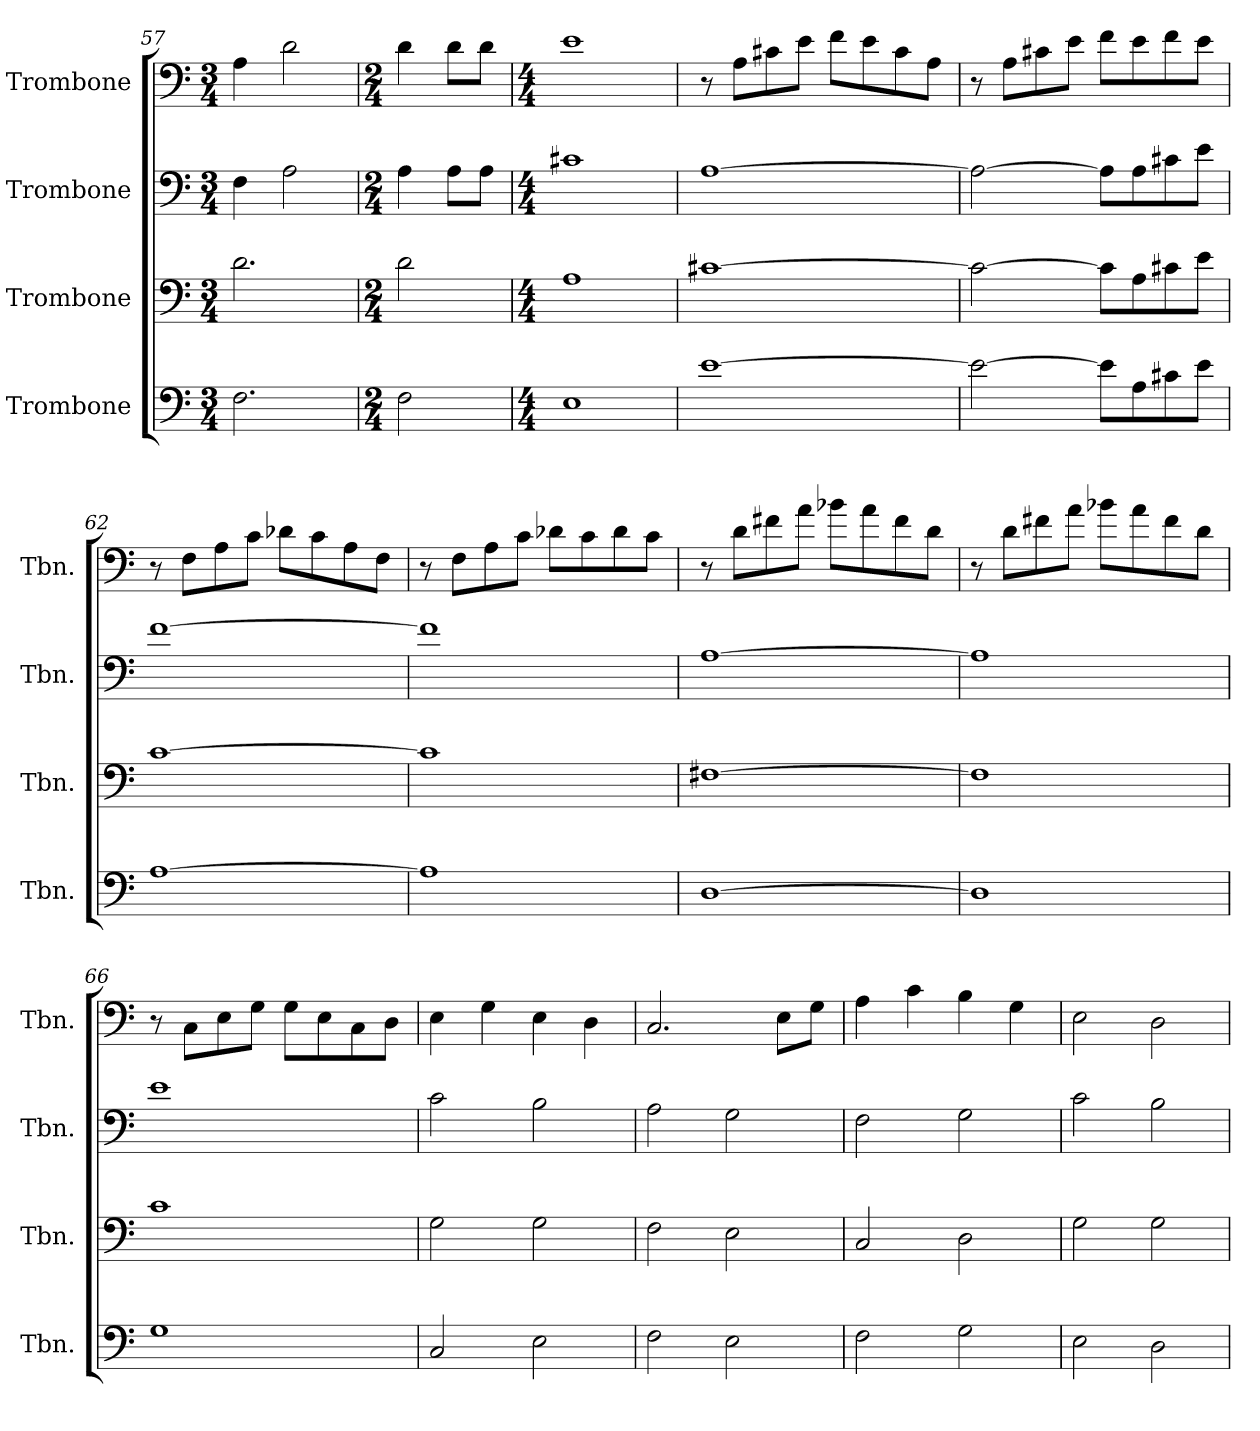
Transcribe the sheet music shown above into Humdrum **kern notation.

**kern	**kern	**kern	**kern
*part4	*part3	*part2	*part1
*staff4	*staff3	*staff2	*staff1
*I"Trombone	*I"Trombone	*I"Trombone	*I"Trombone
*I'Tbn.	*I'Tbn.	*I'Tbn.	*I'Tbn.
!!LO:LB:g=z
*clefF4	*clefF4	*clefF4	*clefF4
*k[]	*k[]	*k[]	*k[]
*M3/4	*M3/4	*M3/4	*M3/4
=57	=57	=57	=57
2.F\	2.d\	4F\	4A\
.	.	2A\	2d\
=58	=58	=58	=58
*M2/4	*M2/4	*M2/4	*M2/4
2F\	2d\	4A\	4d\
.	.	8A\L	8d\L
.	.	8A\J	8d\J
=59	=59	=59	=59
*M4/4	*M4/4	*M4/4	*M4/4
1E	1A	1c#X	1e
=60	=60	=60	=60
*	*	*	*MM68
[1e	[1c#X	[1A	8r
.	.	.	8A\L
.	.	.	8c#X\
.	.	.	8e\J
.	.	.	8f\L
.	.	.	8e\
.	.	.	8c#\
.	.	.	8A\J
=61	=61	=61	=61
2e\_	2c#\_	2A\_	8r
.	.	.	8A\L
.	.	.	8c#X\
.	.	.	8e\J
8e\L]	8c#\L]	8A\L]	8f\L
8A\	8A\	8A\	8e\
8c#X\	8c#X\	8c#X\	8f\
8e\J	8e\J	8e\J	8e\J
=62	=62	=62	=62
[1A	[1c	[1f	8r
.	.	.	8F\L
.	.	.	8A\
.	.	.	8c\J
.	.	.	8d-X\L
.	.	.	8c\
.	.	.	8A\
.	.	.	8F\J
!!LO:PB:g=z
=63	=63	=63	=63
1A]	1c]	1f]	8r
.	.	.	8F\L
.	.	.	8A\
.	.	.	8c\J
.	.	.	8d-X\L
.	.	.	8c\
.	.	.	8d-\
.	.	.	8c\J
=64	=64	=64	=64
[1D	[1F#X	[1A	8r
.	.	.	8d\L
.	.	.	8f#X\
.	.	.	8a\J
.	.	.	8b-X\L
.	.	.	8a\
.	.	.	8f#\
.	.	.	8d\J
=65	=65	=65	=65
1D]	1F#]	1A]	8r
.	.	.	8d\L
.	.	.	8f#X\
.	.	.	8a\J
.	.	.	8b-X\L
.	.	.	8a\
.	.	.	8f#\
.	.	.	8d\J
=66	=66	=66	=66
1G	1c	1e	8r
.	.	.	8C\L
.	.	.	8E\
.	.	.	8G\J
.	.	.	8G\L
.	.	.	8E\
.	.	.	8C\
.	.	.	8D\J
!!LO:LB:g=z
=67	=67	=67	=67
2C/	2G\	2c\	4E\
.	.	.	4G\
2E\	2G\	2B\	4E\
.	.	.	4D\
=68	=68	=68	=68
2F\	2F\	2A\	2.C/
2E\	2E\	2G\	.
.	.	.	8E\L
.	.	.	8G\J
=69	=69	=69	=69
2F\	2C/	2F\	4A\
.	.	.	4c\
2G\	2D\	2G\	4B\
.	.	.	4G\
=70	=70	=70	=70
2E\	2G\	2c\	2E\
2D\	2G\	2B\	2D\
=	=	=	=
*-	*-	*-	*-
